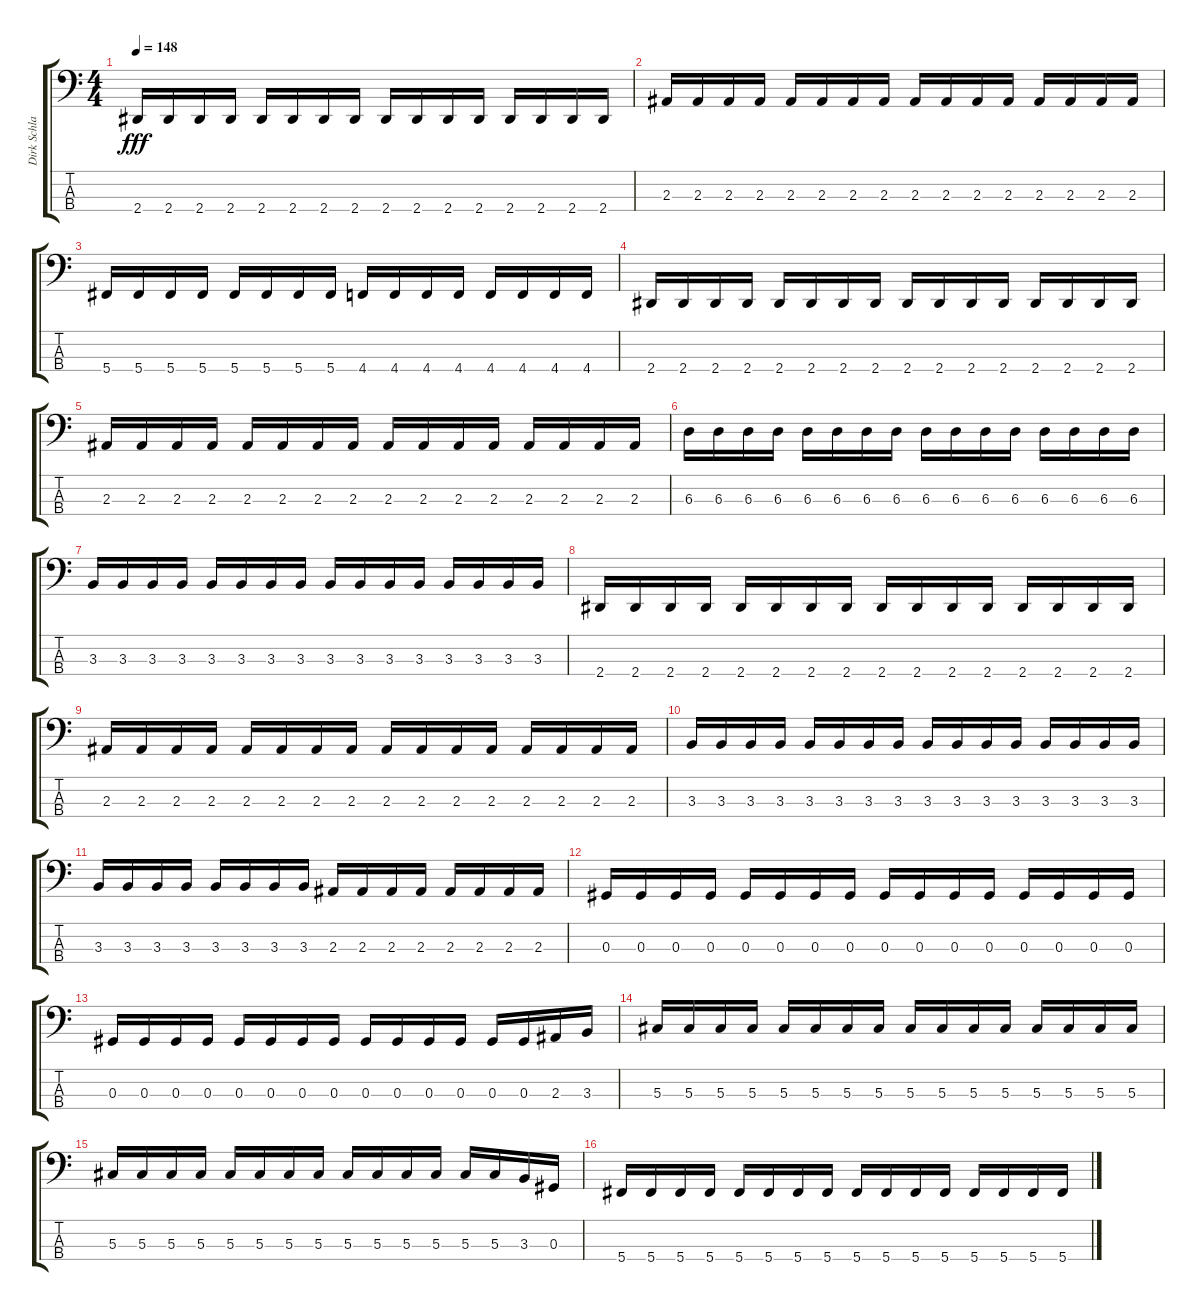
\track ("Dirk Schlachter<Bass>" "Dirk Schla") {instrument electricbassfinger}
\staff {score tabs}
\tuning (Gb2 Db2 Ab1 Db1) {hide}
\ts (4 4)
\tempo 148
\clef f4
\ks c
2.4.16{dy fff} 2.4.16 2.4.16 2.4.16 2.4.16 2.4.16 2.4.16 2.4.16 2.4.16 2.4.16 2.4.16 2.4.16 2.4.16 2.4.16 2.4.16 2.4.16 |
2.3.16 2.3.16 2.3.16 2.3.16 2.3.16 2.3.16 2.3.16 2.3.16 2.3.16 2.3.16 2.3.16 2.3.16 2.3.16 2.3.16 2.3.16 2.3.16 |
5.4.16 5.4.16 5.4.16 5.4.16 5.4.16 5.4.16 5.4.16 5.4.16 4.4.16 4.4.16 4.4.16 4.4.16 4.4.16 4.4.16 4.4.16 4.4.16 |
2.4.16 2.4.16 2.4.16 2.4.16 2.4.16 2.4.16 2.4.16 2.4.16 2.4.16 2.4.16 2.4.16 2.4.16 2.4.16 2.4.16 2.4.16 2.4.16 |
2.3.16 2.3.16 2.3.16 2.3.16 2.3.16 2.3.16 2.3.16 2.3.16 2.3.16 2.3.16 2.3.16 2.3.16 2.3.16 2.3.16 2.3.16 2.3.16 |
6.3.16 6.3.16 6.3.16 6.3.16 6.3.16 6.3.16 6.3.16 6.3.16 6.3.16 6.3.16 6.3.16 6.3.16 6.3.16 6.3.16 6.3.16 6.3.16 |
3.3.16 3.3.16 3.3.16 3.3.16 3.3.16 3.3.16 3.3.16 3.3.16 3.3.16 3.3.16 3.3.16 3.3.16 3.3.16 3.3.16 3.3.16 3.3.16 |
2.4.16 2.4.16 2.4.16 2.4.16 2.4.16 2.4.16 2.4.16 2.4.16 2.4.16 2.4.16 2.4.16 2.4.16 2.4.16 2.4.16 2.4.16 2.4.16 |
2.3.16 2.3.16 2.3.16 2.3.16 2.3.16 2.3.16 2.3.16 2.3.16 2.3.16 2.3.16 2.3.16 2.3.16 2.3.16 2.3.16 2.3.16 2.3.16 |
3.3.16 3.3.16 3.3.16 3.3.16 3.3.16 3.3.16 3.3.16 3.3.16 3.3.16 3.3.16 3.3.16 3.3.16 3.3.16 3.3.16 3.3.16 3.3.16 |
3.3.16 3.3.16 3.3.16 3.3.16 3.3.16 3.3.16 3.3.16 3.3.16 2.3.16 2.3.16 2.3.16 2.3.16 2.3.16 2.3.16 2.3.16 2.3.16 |
0.3.16 0.3.16 0.3.16 0.3.16 0.3.16 0.3.16 0.3.16 0.3.16 0.3.16 0.3.16 0.3.16 0.3.16 0.3.16 0.3.16 0.3.16 0.3.16 |
0.3.16 0.3.16 0.3.16 0.3.16 0.3.16 0.3.16 0.3.16 0.3.16 0.3.16 0.3.16 0.3.16 0.3.16 0.3.16 0.3.16 2.3.16 3.3.16 |
5.3.16 5.3.16 5.3.16 5.3.16 5.3.16 5.3.16 5.3.16 5.3.16 5.3.16 5.3.16 5.3.16 5.3.16 5.3.16 5.3.16 5.3.16 5.3.16 |
5.3.16 5.3.16 5.3.16 5.3.16 5.3.16 5.3.16 5.3.16 5.3.16 5.3.16 5.3.16 5.3.16 5.3.16 5.3.16 5.3.16 3.3.16 0.3.16 |
5.4.16 5.4.16 5.4.16 5.4.16 5.4.16 5.4.16 5.4.16 5.4.16 5.4.16 5.4.16 5.4.16 5.4.16 5.4.16 5.4.16 5.4.16 5.4.16
